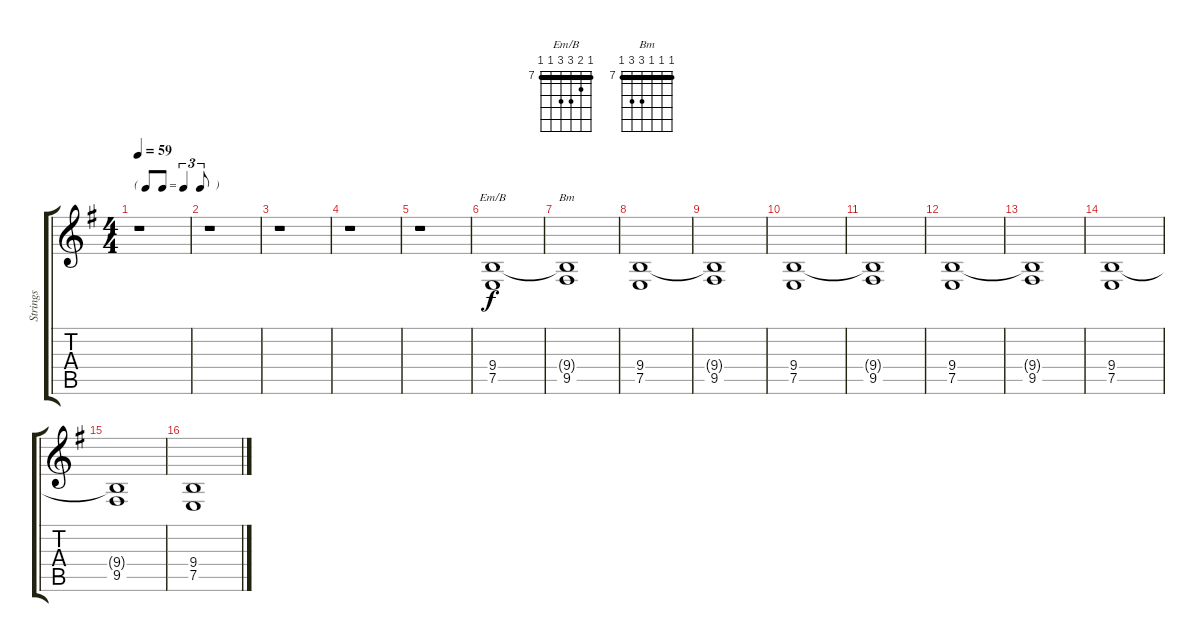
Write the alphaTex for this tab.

\track ("Strings" "Strings") {instrument stringensemble2}
\staff {score tabs}
\tuning (E4 B3 G3 D3 A2 E2) {hide}
\chord ("Em/B" 7 8 9 9 7 7) {firstfret 7 barre 7}
\chord ("Bm" 7 7 7 9 9 7) {firstfret 7 barre 7}
\ts (4 4)
\tf triplet8th
\tempo 59
\clef g2
\ks g
r.1{dy f} |
r.1 |
r.1 |
r.1 |
r.1 |
(9.4 7.5).1{ch "Em/B"} |
(9.4{t} 9.5).1{ch "Bm"} |
(9.4 7.5).1 |
(9.4{t} 9.5).1 |
(9.4 7.5).1 |
(9.4{t} 9.5).1 |
(9.4 7.5).1 |
(9.4{t} 9.5).1 |
(9.4 7.5).1 |
(9.4{t} 9.5).1 |
(9.4 7.5).1
